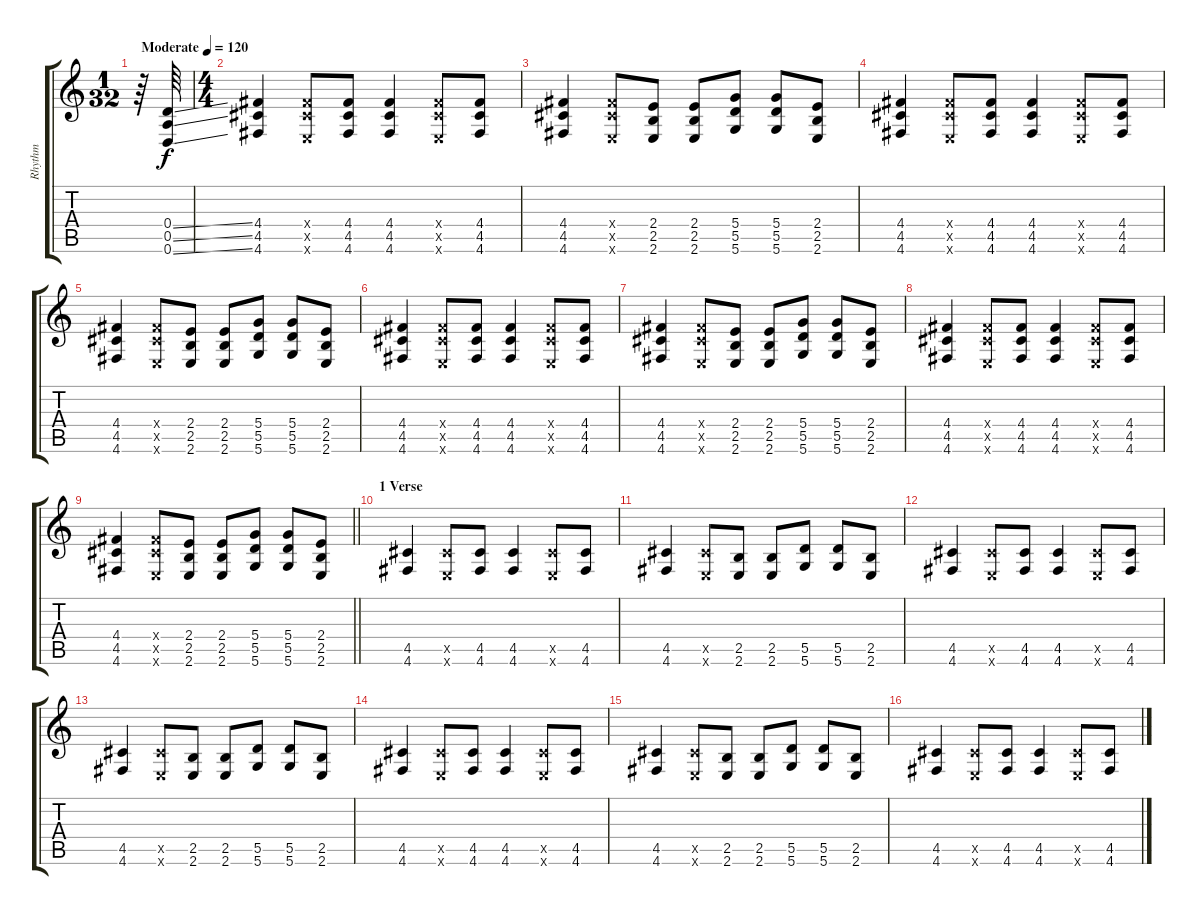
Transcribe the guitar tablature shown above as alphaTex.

\track ("Rhythm" "Rhythm") {instrument distortionguitar}
\staff {score tabs}
\tuning (E4 B3 G3 D3 A2 D2) {hide}
\ts (1 32)
\tempo (120 "Moderate")
\clef g2
\ks c
r.64{dy f instrument distortionguitar} (0.4{ss} 0.5{ss} 0.6{ss}).64 |
\ts (4 4)
(4.4 4.5 4.6).4 (4.4{x} 4.5{x} 2.6{x}).8 (4.4 4.5 4.6).8 (4.4 4.5 4.6).4 (4.4{x} 4.5{x} 2.6{x}).8 (4.4 4.5 4.6).8 |
(4.4 4.5 4.6).4 (4.4{x} 4.5{x} 2.6{x}).8 (2.4 2.5 2.6).8 (2.4 2.5 2.6).8 (5.4 5.5 5.6).8 (5.4 5.5 5.6).8 (2.4 2.5 2.6).8 |
(4.4 4.5 4.6).4 (4.4{x} 4.5{x} 2.6{x}).8 (4.4 4.5 4.6).8 (4.4 4.5 4.6).4 (4.4{x} 4.5{x} 2.6{x}).8 (4.4 4.5 4.6).8 |
(4.4 4.5 4.6).4 (4.4{x} 4.5{x} 2.6{x}).8 (2.4 2.5 2.6).8 (2.4 2.5 2.6).8 (5.4 5.5 5.6).8 (5.4 5.5 5.6).8 (2.4 2.5 2.6).8 |
(4.4 4.5 4.6).4 (4.4{x} 4.5{x} 2.6{x}).8 (4.4 4.5 4.6).8 (4.4 4.5 4.6).4 (4.4{x} 4.5{x} 2.6{x}).8 (4.4 4.5 4.6).8 |
(4.4 4.5 4.6).4 (4.4{x} 4.5{x} 2.6{x}).8 (2.4 2.5 2.6).8 (2.4 2.5 2.6).8 (5.4 5.5 5.6).8 (5.4 5.5 5.6).8 (2.4 2.5 2.6).8 |
(4.4 4.5 4.6).4 (4.4{x} 4.5{x} 2.6{x}).8 (4.4 4.5 4.6).8 (4.4 4.5 4.6).4 (4.4{x} 4.5{x} 2.6{x}).8 (4.4 4.5 4.6).8 |
\barLineRight lightlight
(4.4 4.5 4.6).4 (4.4{x} 4.5{x} 2.6{x}).8 (2.4 2.5 2.6).8 (2.4 2.5 2.6).8 (5.4 5.5 5.6).8 (5.4 5.5 5.6).8 (2.4 2.5 2.6).8 |
\section ("" "1 Verse")
(4.5 4.6).4 (4.5{x} 2.6{x}).8 (4.5 4.6).8 (4.5 4.6).4 (4.5{x} 2.6{x}).8 (4.5 4.6).8 |
(4.5 4.6).4 (4.5{x} 2.6{x}).8 (2.5 2.6).8 (2.5 2.6).8 (5.5 5.6).8 (5.5 5.6).8 (2.5 2.6).8 |
(4.5 4.6).4 (4.5{x} 2.6{x}).8 (4.5 4.6).8 (4.5 4.6).4 (4.5{x} 2.6{x}).8 (4.5 4.6).8 |
(4.5 4.6).4 (4.5{x} 2.6{x}).8 (2.5 2.6).8 (2.5 2.6).8 (5.5 5.6).8 (5.5 5.6).8 (2.5 2.6).8 |
(4.5 4.6).4 (4.5{x} 2.6{x}).8 (4.5 4.6).8 (4.5 4.6).4 (4.5{x} 2.6{x}).8 (4.5 4.6).8 |
(4.5 4.6).4 (4.5{x} 2.6{x}).8 (2.5 2.6).8 (2.5 2.6).8 (5.5 5.6).8 (5.5 5.6).8 (2.5 2.6).8 |
(4.5 4.6).4 (4.5{x} 2.6{x}).8 (4.5 4.6).8 (4.5 4.6).4 (4.5{x} 2.6{x}).8 (4.5 4.6).8
